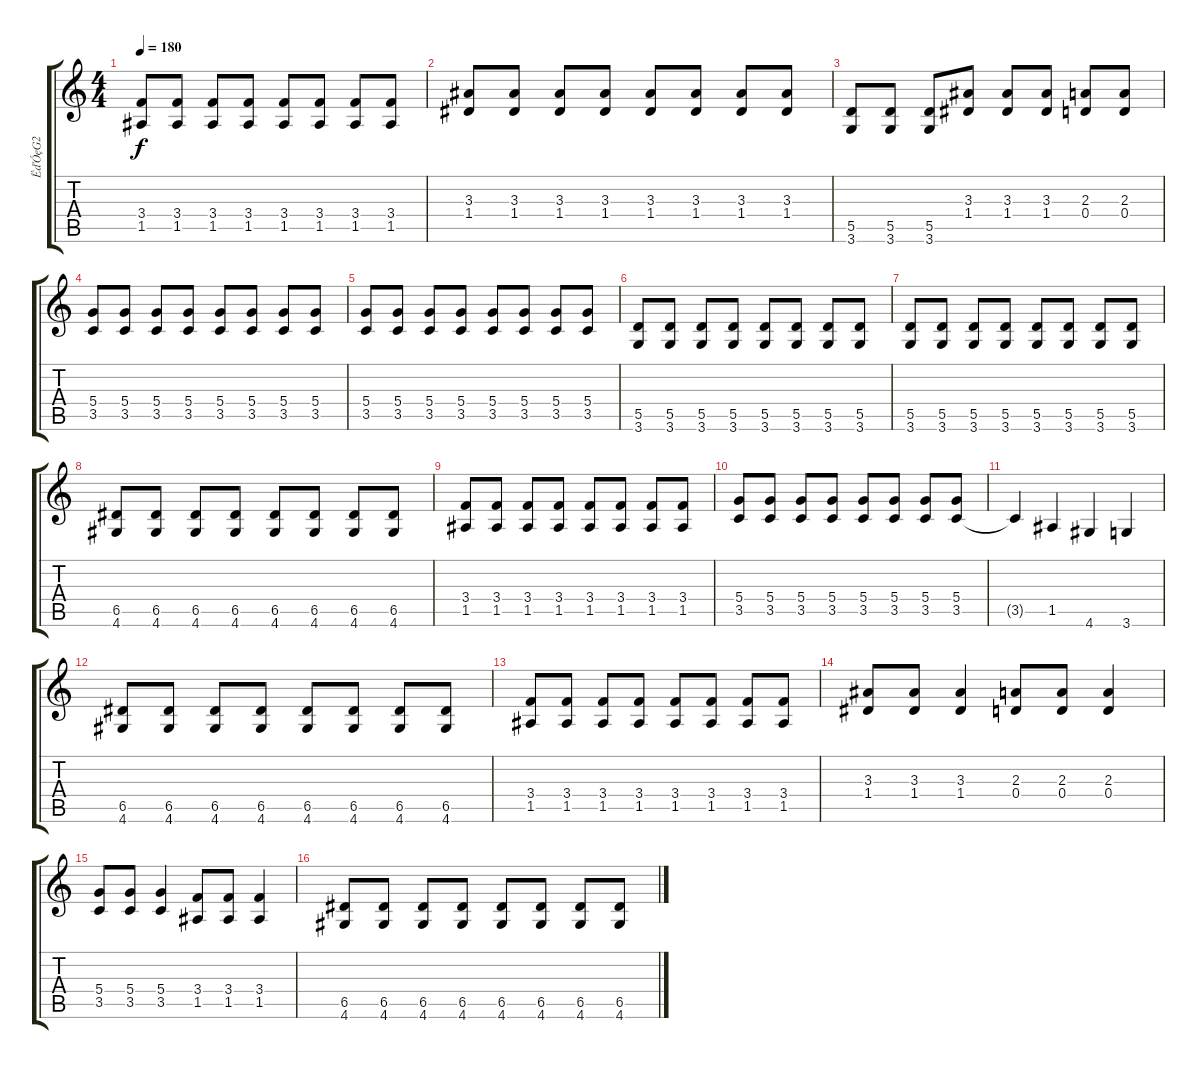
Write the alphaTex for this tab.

\track ("ËďÓęG2" "ËďÓęG2") {instrument distortionguitar}
\staff {score tabs}
\tuning (E4 B3 G3 D3 A2 E2) {hide}
\ts (4 4)
\tempo 180
\clef g2
\ks c
(3.4 1.5).8{dy f} (3.4 1.5).8 (3.4 1.5).8 (3.4 1.5).8 (3.4 1.5).8 (3.4 1.5).8 (3.4 1.5).8 (3.4 1.5).8 |
(3.3 1.4).8 (3.3 1.4).8 (3.3 1.4).8 (3.3 1.4).8 (3.3 1.4).8 (3.3 1.4).8 (3.3 1.4).8 (3.3 1.4).8 |
(5.5 3.6).8 (5.5 3.6).8 (5.5 3.6).8 (3.3 1.4).8 (3.3 1.4).8 (3.3 1.4).8 (2.3 0.4).8 (2.3 0.4).8 |
(5.4 3.5).8 (5.4 3.5).8 (5.4 3.5).8 (5.4 3.5).8 (5.4 3.5).8 (5.4 3.5).8 (5.4 3.5).8 (5.4 3.5).8 |
(5.4 3.5).8 (5.4 3.5).8 (5.4 3.5).8 (5.4 3.5).8 (5.4 3.5).8 (5.4 3.5).8 (5.4 3.5).8 (5.4 3.5).8 |
(5.5 3.6).8 (5.5 3.6).8 (5.5 3.6).8 (5.5 3.6).8 (5.5 3.6).8 (5.5 3.6).8 (5.5 3.6).8 (5.5 3.6).8 |
(5.5 3.6).8 (5.5 3.6).8 (5.5 3.6).8 (5.5 3.6).8 (5.5 3.6).8 (5.5 3.6).8 (5.5 3.6).8 (5.5 3.6).8 |
(6.5 4.6).8 (6.5 4.6).8 (6.5 4.6).8 (6.5 4.6).8 (6.5 4.6).8 (6.5 4.6).8 (6.5 4.6).8 (6.5 4.6).8 |
(3.4 1.5).8 (3.4 1.5).8 (3.4 1.5).8 (3.4 1.5).8 (3.4 1.5).8 (3.4 1.5).8 (3.4 1.5).8 (3.4 1.5).8 |
(5.4 3.5).8 (5.4 3.5).8 (5.4 3.5).8 (5.4 3.5).8 (5.4 3.5).8 (5.4 3.5).8 (5.4 3.5).8 (5.4 3.5).8 |
3.5{t}.4 1.5.4 4.6.4 3.6.4 |
(6.5 4.6).8 (6.5 4.6).8 (6.5 4.6).8 (6.5 4.6).8 (6.5 4.6).8 (6.5 4.6).8 (6.5 4.6).8 (6.5 4.6).8 |
(3.4 1.5).8 (3.4 1.5).8 (3.4 1.5).8 (3.4 1.5).8 (3.4 1.5).8 (3.4 1.5).8 (3.4 1.5).8 (3.4 1.5).8 |
(3.3 1.4).8 (3.3 1.4).8 (3.3 1.4).4 (2.3 0.4).8 (2.3 0.4).8 (2.3 0.4).4 |
(5.4 3.5).8 (5.4 3.5).8 (5.4 3.5).4 (3.4 1.5).8 (3.4 1.5).8 (3.4 1.5).4 |
(6.5 4.6).8 (6.5 4.6).8 (6.5 4.6).8 (6.5 4.6).8 (6.5 4.6).8 (6.5 4.6).8 (6.5 4.6).8 (6.5 4.6).8
